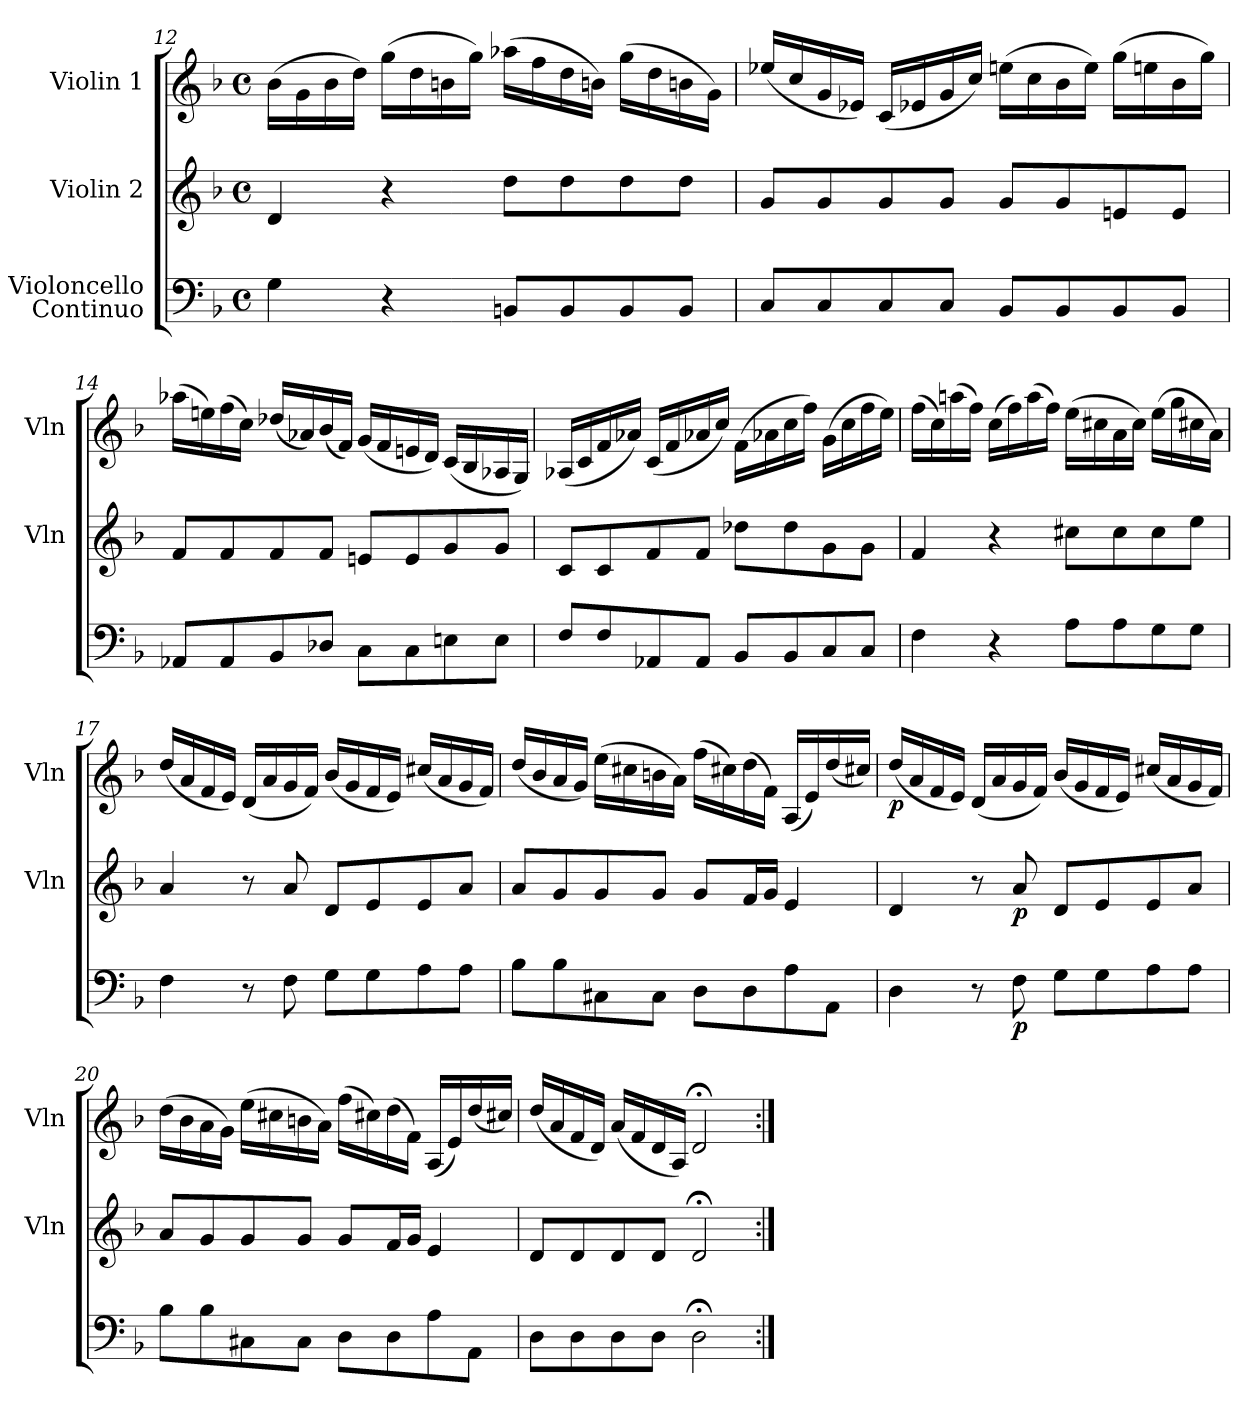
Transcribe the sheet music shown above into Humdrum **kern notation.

**kern	**dynam	**kern	**dynam	**kern	**dynam
*part3	*part3	*part2	*part2	*part1	*part1
*staff3	*staff3	*staff2	*staff2	*staff1	*staff1
*I"Violoncello\nContinuo	*	*I"Violin 2	*	*I"Violin 1	*
*	*	*I'Vln	*	*I'Vln	*
*clefF4	*	*clefG2	*	*clefG2	*
*k[b-]	*	*k[b-]	*	*k[b-]	*
*d:	*	*d:	*	*d:	*
*M4/4	*	*M4/4	*	*M4/4	*
*met(c)	*	*met(c)	*	*met(c)	*
=12	=12	=12	=12	=12	=12
4G\	.	4d/	.	(16b-\LL	.
.	.	.	.	16g\	.
.	.	.	.	16b-\	.
.	.	.	.	16dd\JJ)	.
4r	.	4r	.	(16gg\LL	.
.	.	.	.	16dd\	.
.	.	.	.	16bn\	.
.	.	.	.	16gg\JJ)	.
8BBn/L	.	8dd\L	.	(16aa-X\LL	.
.	.	.	.	16ff\	.
8BB/	.	8dd\	.	16dd\	.
.	.	.	.	16bn\JJ)	.
8BB/	.	8dd\	.	(16gg\LL	.
.	.	.	.	16dd\	.
8BB/J	.	8dd\J	.	16bn\	.
.	.	.	.	16g\JJ)	.
=13	=13	=13	=13	=13	=13
8C/L	.	8g/L	.	(16ee-X/LL	.
.	.	.	.	16cc/	.
8C/	.	8g/	.	16g/	.
.	.	.	.	16e-X/JJ)	.
8C/	.	8g/	.	(16c/LL	.
.	.	.	.	16e-X/	.
8C/J	.	8g/J	.	16g/	.
.	.	.	.	16cc/JJ)	.
8BB-/L	.	8g/L	.	(16een\LL	.
.	.	.	.	16cc\	.
8BB-/	.	8g/	.	16b-\	.
.	.	.	.	16ee\JJ)	.
8BB-/	.	8en/	.	(16gg\LL	.
.	.	.	.	16een\	.
8BB-/J	.	8e/J	.	16b-\	.
.	.	.	.	16gg\JJ)	.
=14	=14	=14	=14	=14	=14
8AA-X/L	.	8f/L	.	(16aa-X\LL	.
.	.	.	.	16een\)	.
8AA-/	.	8f/	.	(16ff\	.
.	.	.	.	16cc\JJ)	.
8BB-/	.	8f/	.	(16dd-X/LL	.
.	.	.	.	16a-X/)	.
8D-X/J	.	8f/J	.	(16b-/	.
.	.	.	.	16f/JJ)	.
8C\L	.	8en/L	.	(16g/LL	.
.	.	.	.	16f/	.
8C\	.	8e/	.	16en/	.
.	.	.	.	16d/JJ)	.
8En\	.	8g/	.	(16c/LL	.
.	.	.	.	16B-/	.
8E\J	.	8g/J	.	16A-X/	.
.	.	.	.	16G/JJ)	.
=15	=15	=15	=15	=15	=15
8F/L	.	8c/L	.	(16A-X/LL	.
.	.	.	.	16c/	.
8F/	.	8c/	.	16f/	.
.	.	.	.	16a-X/JJ)	.
8AA-X/	.	8f/	.	(16c/LL	.
.	.	.	.	16f/	.
8AA-/J	.	8f/J	.	16a-X/	.
.	.	.	.	16cc/JJ)	.
8BB-/L	.	8dd-X\L	.	(16f\LL	.
.	.	.	.	16a-X\	.
8BB-/	.	8dd-\	.	16cc\	.
.	.	.	.	16ff\JJ)	.
8C/	.	8g\	.	(16g\LL	.
.	.	.	.	16cc\	.
8C/J	.	8g\J	.	16ff\	.
.	.	.	.	16ee\JJ)	.
=16	=16	=16	=16	=16	=16
4F\	.	4f/	.	(16ff\LL	.
.	.	.	.	16cc\)	.
.	.	.	.	(16aan\	.
.	.	.	.	16ff\JJ)	.
4r	.	4r	.	(16cc\LL	.
.	.	.	.	16ff\)	.
.	.	.	.	(16aa\	.
.	.	.	.	16ff\JJ)	.
8A\L	.	8cc#X\L	.	(16ee\LL	.
.	.	.	.	16cc#X\	.
8A\	.	8cc#\	.	16a\	.
.	.	.	.	16cc#\JJ)	.
8G\	.	8cc#\	.	(16ee\LL	.
.	.	.	.	16gg\	.
8G\J	.	8ee\J	.	16cc#X\	.
.	.	.	.	16a\JJ)	.
=17	=17	=17	=17	=17	=17
4F\	.	4a/	.	(16dd/LL	.
.	.	.	.	16a/	.
.	.	.	.	16f/	.
.	.	.	.	16e/JJ)	.
8r	.	8r	.	(16d/LL	.
.	.	.	.	16a/	.
8F\	.	8a/	.	16g/	.
.	.	.	.	16f/JJ)	.
8G\L	.	8d/L	.	(16b-/LL	.
.	.	.	.	16g/	.
8G\	.	8e/	.	16f/	.
.	.	.	.	16e/JJ)	.
8A\	.	8e/	.	(16cc#X/LL	.
.	.	.	.	16a/	.
8A\J	.	8a/J	.	16g/	.
.	.	.	.	16f/JJ)	.
=18	=18	=18	=18	=18	=18
8B-\L	.	8a/L	.	(16dd/LL	.
.	.	.	.	16b-/	.
8B-\	.	8g/	.	16a/	.
.	.	.	.	16g/JJ)	.
8C#X\	.	8g/	.	(16ee\LL	.
.	.	.	.	16cc#X\	.
8C#\J	.	8g/J	.	16bn\	.
.	.	.	.	16a\JJ)	.
8D\L	.	8g/L	.	(16ff\LL	.
.	.	.	.	16cc#X\)	.
8D\	.	16f/L	.	(16dd\	.
.	.	16g/JJ	.	16f\JJ)	.
8A\	.	4e/	.	(16A/LL	.
.	.	.	.	16e/)	.
8AA\J	.	.	.	(16dd/	.
.	.	.	.	16cc#X/JJ)	.
=19	=19	=19	=19	=19	=19
4D\	.	4d/	.	(16dd/LL	p
.	.	.	.	16a/	.
.	.	.	.	16f/	.
.	.	.	.	16e/JJ)	.
8r	.	8r	.	(16d/LL	.
.	.	.	.	16a/	.
8F\	p	8a/	p	16g/	.
.	.	.	.	16f/JJ)	.
8G\L	.	8d/L	.	(16b-/LL	.
.	.	.	.	16g/	.
8G\	.	8e/	.	16f/	.
.	.	.	.	16e/JJ)	.
8A\	.	8e/	.	(16cc#X/LL	.
.	.	.	.	16a/	.
8A\J	.	8a/J	.	16g/	.
.	.	.	.	16f/JJ)	.
=20	=20	=20	=20	=20	=20
8B-\L	.	8a/L	.	(16dd\LL	.
.	.	.	.	16b-\	.
8B-\	.	8g/	.	16a\	.
.	.	.	.	16g\JJ)	.
8C#X\	.	8g/	.	(16ee\LL	.
.	.	.	.	16cc#X\	.
8C#\J	.	8g/J	.	16bn\	.
.	.	.	.	16a\JJ)	.
8D\L	.	8g/L	.	(16ff\LL	.
.	.	.	.	16cc#X\)	.
8D\	.	16f/L	.	(16dd\	.
.	.	16g/JJ	.	16f\JJ)	.
8A\	.	4e/	.	(16A/LL	.
.	.	.	.	16e/)	.
8AA\J	.	.	.	(16dd/	.
.	.	.	.	16cc#X/JJ)	.
=21	=21	=21	=21	=21	=21
8D\L	.	8d/L	.	(16dd/LL	.
.	.	.	.	16a/	.
8D\	.	8d/	.	16f/	.
.	.	.	.	16d/JJ)	.
8D\	.	8d/	.	(16a/LL	.
.	.	.	.	16f/	.
8D\J	.	8d/J	.	16d/	.
.	.	.	.	16A/JJ)	.
2D;<\	.	2d;</	.	2d;</	.
=:|!	=:|!	=:|!	=:|!	=:|!	=:|!
*-	*-	*-	*-	*-	*-
